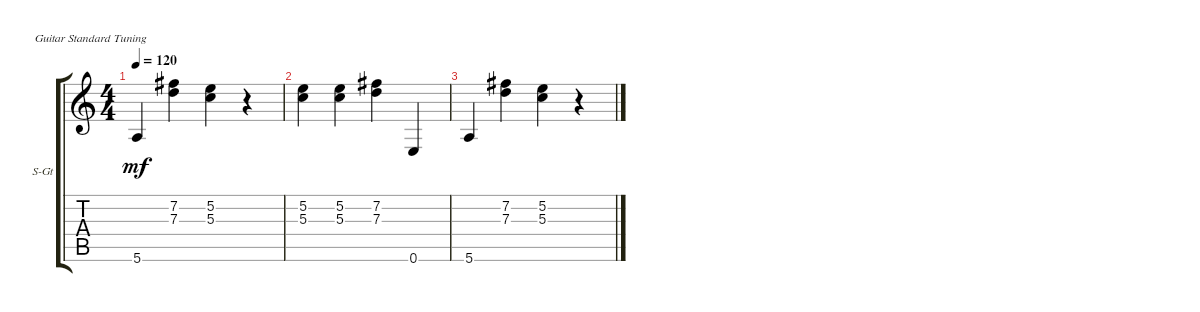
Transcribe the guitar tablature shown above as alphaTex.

\defaultSystemsLayout 4
\bracketExtendMode groupsimilarinstruments
\firstSystemTrackNameOrientation horizontal
\otherSystemsTrackNameOrientation horizontal
\track ("Steel Guitar" "S-Gt") {instrument acousticguitarsteel}
\staff {score tabs}
\tuning (E4 B3 G3 D3 A2 E2)
\ts (4 4)
\tempo 120
\clef g2
\ks c
5.6.4{dy mf instrument acousticguitarsteel} (7.2 7.3).4 (5.2 5.3).4 r.4 |
(5.3 5.2).4 (5.3 5.2).4 (7.2 7.3).4 0.6.4 |
5.6.4 (7.3 7.2).4 (5.2 5.3).4 r.4
